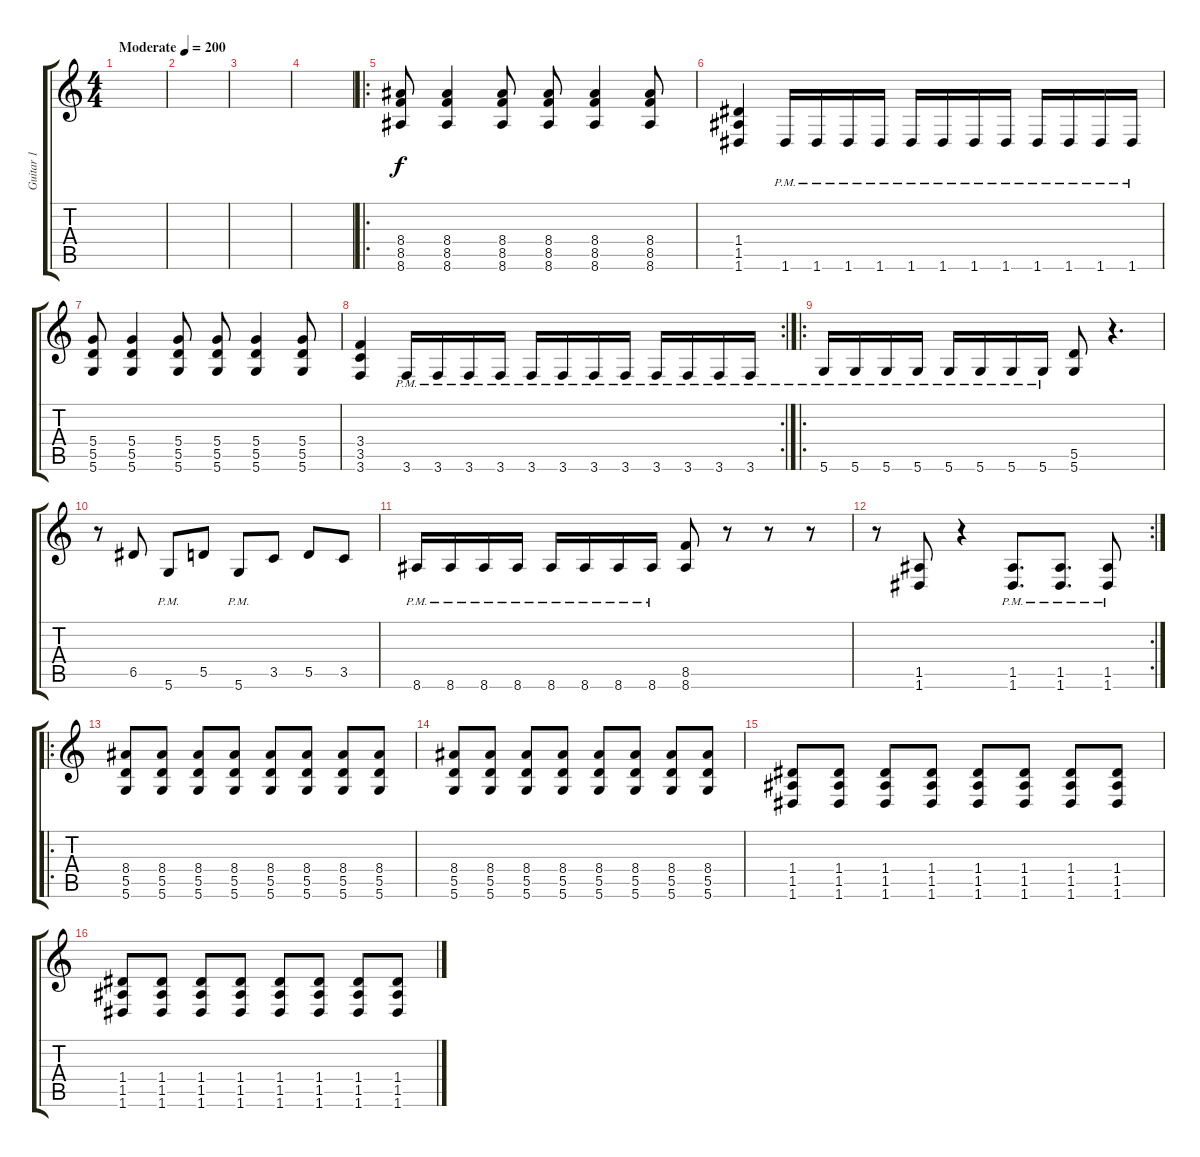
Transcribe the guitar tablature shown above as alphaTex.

\track ("Guitar 1" "Guitar 1") {instrument distortionguitar}
\staff {score tabs}
\tuning (E4 B3 G3 D3 A2 D2) {hide}
\ts (4 4)
\tempo (200 "Moderate")
\clef g2
\ks c
|
|
|
|
\ro
(8.4 8.5 8.6).8 (8.4 8.5 8.6).4 (8.4 8.5 8.6).8 (8.4 8.5 8.6).8 (8.4 8.5 8.6).4 (8.4 8.5 8.6).8 |
(1.4 1.5 1.6).4 1.6{pm}.16 1.6{pm}.16 1.6{pm}.16 1.6{pm}.16 1.6{pm}.16 1.6{pm}.16 1.6{pm}.16 1.6{pm}.16 1.6{pm}.16 1.6{pm}.16 1.6{pm}.16 1.6{pm}.16 |
(5.4 5.5 5.6).8 (5.4 5.5 5.6).4 (5.4 5.5 5.6).8 (5.4 5.5 5.6).8 (5.4 5.5 5.6).4 (5.4 5.5 5.6).8 |
\rc 2
(3.4 3.5 3.6).4 3.6{pm}.16 3.6{pm}.16 3.6{pm}.16 3.6{pm}.16 3.6{pm}.16 3.6{pm}.16 3.6{pm}.16 3.6{pm}.16 3.6{pm}.16 3.6{pm}.16 3.6{pm}.16 3.6{pm}.16 |
\ro
5.6{pm}.16 5.6{pm}.16 5.6{pm}.16 5.6{pm}.16 5.6{pm}.16 5.6{pm}.16 5.6{pm}.16 5.6{pm}.16 (5.5 5.6).8 r.4{d} |
r.8 6.5.8 5.6{pm}.8 5.5.8 5.6{pm}.8 3.5.8 5.5.8 3.5.8 |
8.6{pm}.16 8.6{pm}.16 8.6{pm}.16 8.6{pm}.16 8.6{pm}.16 8.6{pm}.16 8.6{pm}.16 8.6{pm}.16 (8.5 8.6).8 r.8 r.8 r.8 |
\rc 2
r.8 (1.5 1.6).8 r.4 (1.5{pm} 1.6{pm}).8{d} (1.5{pm} 1.6{pm}).8{d} (1.5{pm} 1.6{pm}).8 |
\ro
(8.4 5.5 5.6).8 (8.4 5.5 5.6).8 (8.4 5.5 5.6).8 (8.4 5.5 5.6).8 (8.4 5.5 5.6).8 (8.4 5.5 5.6).8 (8.4 5.5 5.6).8 (8.4 5.5 5.6).8 |
(8.4 5.5 5.6).8 (8.4 5.5 5.6).8 (8.4 5.5 5.6).8 (8.4 5.5 5.6).8 (8.4 5.5 5.6).8 (8.4 5.5 5.6).8 (8.4 5.5 5.6).8 (8.4 5.5 5.6).8 |
(1.4 1.5 1.6).8 (1.4 1.5 1.6).8 (1.4 1.5 1.6).8 (1.4 1.5 1.6).8 (1.4 1.5 1.6).8 (1.4 1.5 1.6).8 (1.4 1.5 1.6).8 (1.4 1.5 1.6).8 |
(1.4 1.5 1.6).8 (1.4 1.5 1.6).8 (1.4 1.5 1.6).8 (1.4 1.5 1.6).8 (1.4 1.5 1.6).8 (1.4 1.5 1.6).8 (1.4 1.5 1.6).8 (1.4 1.5 1.6).8
